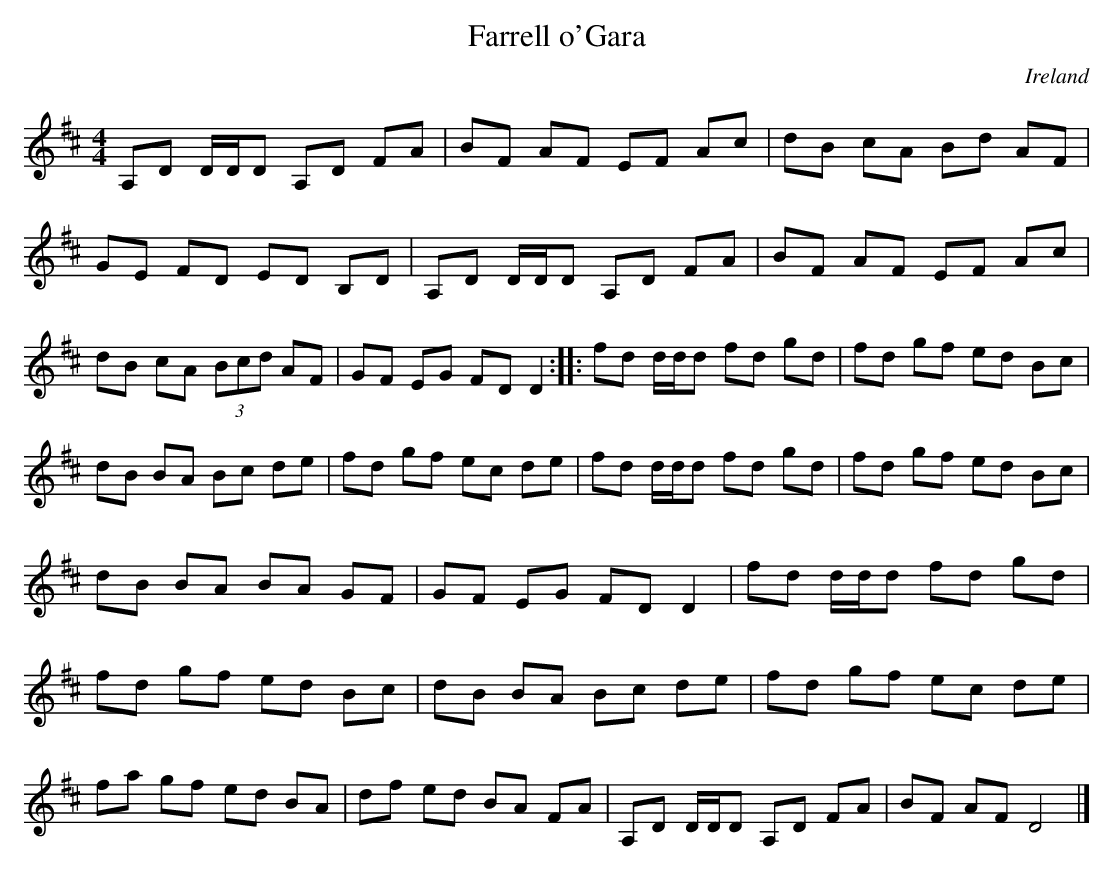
X:1
T:Farrell o'Gara
M:4/4
O:Ireland
K:D major
A,D D/D/D A,D FA|BF AF EF Ac|\
dB cA Bd AF|GE FD ED B,D|\
A,D D/D/D A,D FA|BF AF EF Ac|\
dB cA (3Bcd AF|GF EG FD D2::\
fd d/d/d fd gd|fd gf ed Bc|\
dB BA Bc de|fd gf ec de|\
fd d/d/d fd gd|fd gf ed Bc|\
dB BA BA GF|GF EG FD D2|\
fd d/d/d fd gd|fd gf ed Bc|\
dB BA Bc de|fd gf ec de|\
fa gf ed BA|df ed BA FA|\
A,D D/D/D A,D FA|BF AF D4|]
